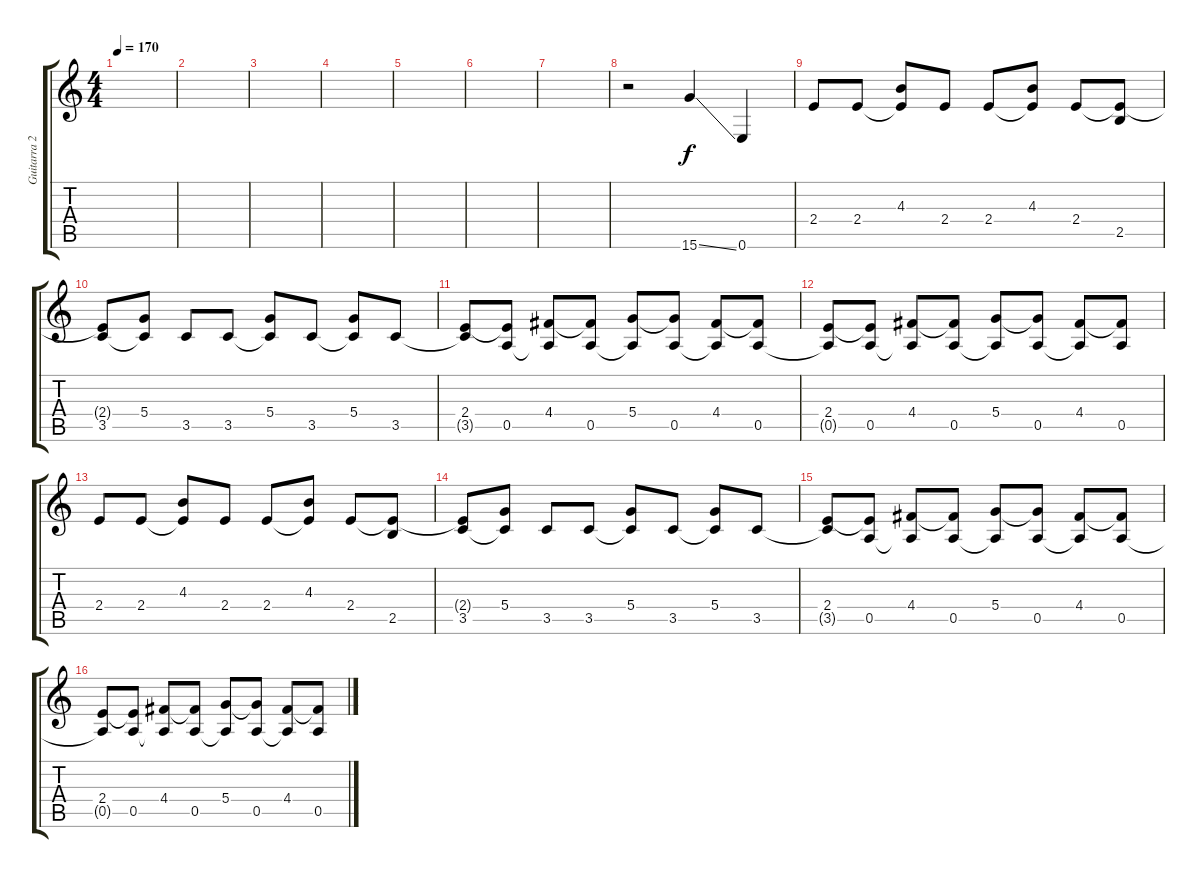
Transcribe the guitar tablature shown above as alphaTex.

\track ("Guitarra 2" "Guitarra 2") {instrument distortionguitar}
\staff {score tabs}
\tuning (E4 B3 G3 D3 A2 E2) {hide}
\ts (4 4)
\tempo 170
\clef g2
\ks c
|
|
|
|
|
|
|
r.2 15.6{ss}.4 0.6.4 |
2.4.8 2.4.8 (4.3 2.4{t}).8 2.4.8 2.4.8 (4.3 2.4{t}).8 2.4.8 (2.4{t} 2.5).8 |
(2.4{t} 3.5).8 (5.4 3.5{t}).8 3.5.8 3.5.8 (5.4 3.5{t}).8 3.5.8 (5.4 3.5{t}).8 3.5.8 |
(2.4 3.5{t}).8 (2.4{t} 0.5).8 (4.4 0.5{t}).8 (4.4{t} 0.5).8 (5.4 0.5{t}).8 (5.4{t} 0.5).8 (4.4 0.5{t}).8 (4.4{t} 0.5).8 |
(2.4 0.5{t}).8 (2.4{t} 0.5).8 (4.4 0.5{t}).8 (4.4{t} 0.5).8 (5.4 0.5{t}).8 (5.4{t} 0.5).8 (4.4 0.5{t}).8 (4.4{t} 0.5).8 |
2.4.8 2.4.8 (4.3 2.4{t}).8 2.4.8 2.4.8 (4.3 2.4{t}).8 2.4.8 (2.4{t} 2.5).8 |
(2.4{t} 3.5).8 (5.4 3.5{t}).8 3.5.8 3.5.8 (5.4 3.5{t}).8 3.5.8 (5.4 3.5{t}).8 3.5.8 |
(2.4 3.5{t}).8 (2.4{t} 0.5).8 (4.4 0.5{t}).8 (4.4{t} 0.5).8 (5.4 0.5{t}).8 (5.4{t} 0.5).8 (4.4 0.5{t}).8 (4.4{t} 0.5).8 |
(2.4 0.5{t}).8 (2.4{t} 0.5).8 (4.4 0.5{t}).8 (4.4{t} 0.5).8 (5.4 0.5{t}).8 (5.4{t} 0.5).8 (4.4 0.5{t}).8 (4.4{t} 0.5).8
